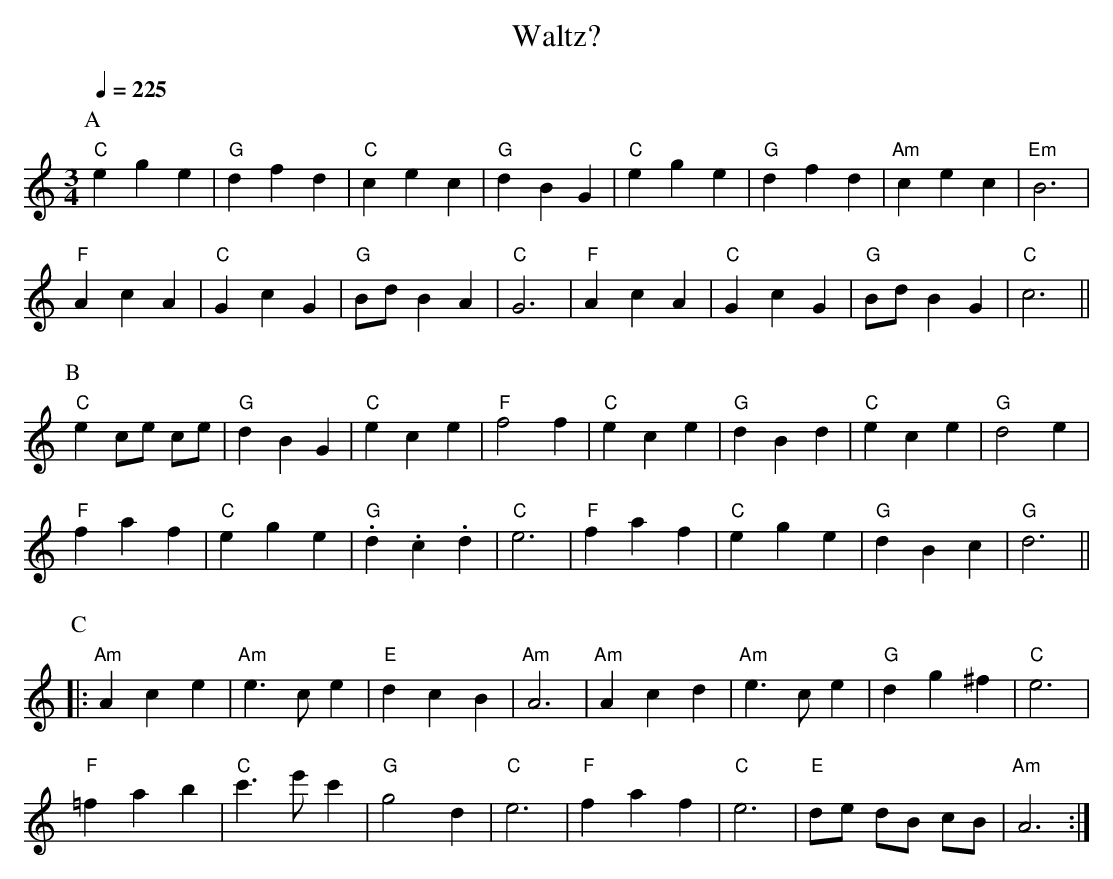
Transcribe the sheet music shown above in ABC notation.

X:1
T:Waltz?
L:1/4
M:3/4
Q:1/4=225
K:C
P:A
"C"ege|"G"dfd|"C"cec|"G"dBG|"C"ege|"G"dfd|"Am"cec|"Em"B3|
"F"AcA|"C"GcG|"G"B/d/ BA|"C"G3|"F"AcA|"C"GcG|"G"B/d/ BG|"C"c3||
P:B
"C"e c/e/ c/e/|"G"dBG|"C"ece|"F"f2f|"C"ece|"G"dBd|"C"ece|"G"d2e|
"F"faf|"C"ege|"G".d.c.d|"C"e3|"F"faf|"C"ege|"G"dBc|"G"d3||
P:C
|:"Am"Ace|"Am"e>ce|"E"dcB|"Am"A3|"Am"Acd|"Am"e>ce|"G"dg^f|"C"e3|
"F"=fab|"C"c'>e'c'|"G"g2d|"C"e3|"F"faf|"C"e3|"E"d/e/ d/B/ c/B/|"Am"A3:|
